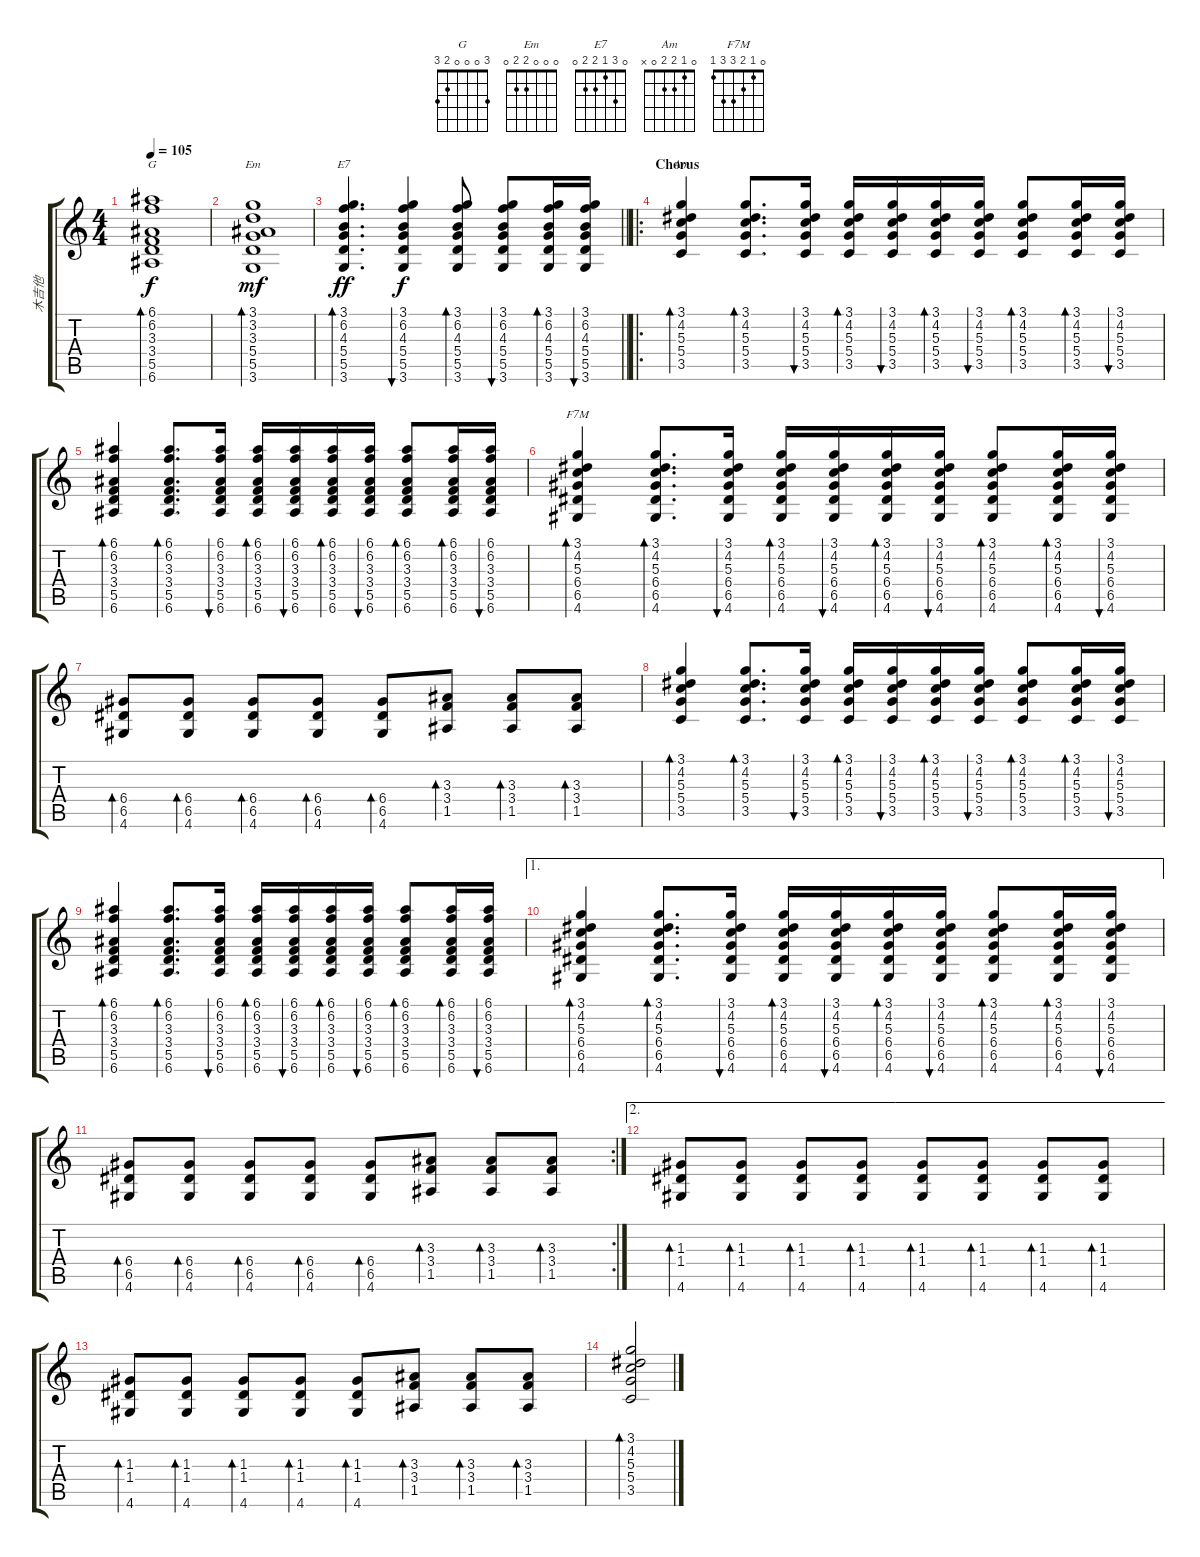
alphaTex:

\track ("木吉他" "木吉他") {instrument acousticguitarsteel}
\staff {score tabs}
\tuning (E4 B3 G3 D3 A2 E2) {hide}
\chord ("G" 3 0 0 0 2 3)
\chord ("Em" 0 0 0 2 2 0)
\chord ("E7" 0 3 1 2 2 0)
\chord ("Am" 0 1 2 2 0 x)
\chord ("F7M" 0 1 2 3 3 1)
\ts (4 4)
\tempo 105
\clef g2
\ks c
(6.1 6.2 3.3 3.4 5.5 6.6).1{bd 240 ch "G" dy f} |
(3.1 3.2 3.3 5.4 5.5 3.6).1{bd 240 ch "Em" dy mf} |
\barLineRight lightlight
(3.1 6.2 4.3 5.4 5.5 3.6).4{d bd 240 ch "E7" dy ff} (3.1 6.2 4.3 5.4 5.5 3.6).4{bu 30 dy f} (3.1 6.2 4.3 5.4 5.5 3.6).8{bd 30} (3.1 6.2 4.3 5.4 5.5 3.6).8{bu 30} (3.1 6.2 4.3 5.4 5.5 3.6).16{bd 30} (3.1 6.2 4.3 5.4 5.5 3.6).16{bu 30} |
\ro
\section ("" "Chorus")
(3.1 4.2 5.3 5.4 3.5).4{bd 120 ch "Am"} (3.1 4.2 5.3 5.4 3.5).8{d bd 30} (3.1 4.2 5.3 5.4 3.5).16{bu 30} (3.1 4.2 5.3 5.4 3.5).16{bd 30} (3.1 4.2 5.3 5.4 3.5).16{bu 30} (3.1 4.2 5.3 5.4 3.5).16{bd 30} (3.1 4.2 5.3 5.4 3.5).16{bu 30} (3.1 4.2 5.3 5.4 3.5).8{bd 30} (3.1 4.2 5.3 5.4 3.5).16{bd 30} (3.1 4.2 5.3 5.4 3.5).16{bu 30} |
(6.1 6.2 3.3 3.4 5.5 6.6).4{bd 120} (6.1 6.2 3.3 3.4 5.5 6.6).8{d bd 30} (6.1 6.2 3.3 3.4 5.5 6.6).16{bu 30} (6.1 6.2 3.3 3.4 5.5 6.6).16{bd 30} (6.1 6.2 3.3 3.4 5.5 6.6).16{bu 30} (6.1 6.2 3.3 3.4 5.5 6.6).16{bd 30} (6.1 6.2 3.3 3.4 5.5 6.6).16{bu 30} (6.1 6.2 3.3 3.4 5.5 6.6).8{bd 30} (6.1 6.2 3.3 3.4 5.5 6.6).16{bd 30} (6.1 6.2 3.3 3.4 5.5 6.6).16{bu 30} |
(3.1 4.2 5.3 6.4 6.5 4.6).4{bd 120 ch "F7M"} (3.1 4.2 5.3 6.4 6.5 4.6).8{d bd 30} (3.1 4.2 5.3 6.4 6.5 4.6).16{bu 30} (3.1 4.2 5.3 6.4 6.5 4.6).16{bd 30} (3.1 4.2 5.3 6.4 6.5 4.6).16{bu 30} (3.1 4.2 5.3 6.4 6.5 4.6).16{bd 30} (3.1 4.2 5.3 6.4 6.5 4.6).16{bu 30} (3.1 4.2 5.3 6.4 6.5 4.6).8{bd 30} (3.1 4.2 5.3 6.4 6.5 4.6).16{bd 30} (3.1 4.2 5.3 6.4 6.5 4.6).16{bu 30} |
(6.4 6.5 4.6).8{bd 30} (6.4 6.5 4.6).8{bd 30} (6.4 6.5 4.6).8{bd 30} (6.4 6.5 4.6).8{bd 30} (6.4 6.5 4.6).8{bd 30} (3.3 3.4 1.5).8{bd 30} (3.3 3.4 1.5).8{bd 30} (3.3 3.4 1.5).8{bd 30} |
(3.1 4.2 5.3 5.4 3.5).4{bd 120} (3.1 4.2 5.3 5.4 3.5).8{d bd 30} (3.1 4.2 5.3 5.4 3.5).16{bu 30} (3.1 4.2 5.3 5.4 3.5).16{bd 30} (3.1 4.2 5.3 5.4 3.5).16{bu 30} (3.1 4.2 5.3 5.4 3.5).16{bd 30} (3.1 4.2 5.3 5.4 3.5).16{bu 30} (3.1 4.2 5.3 5.4 3.5).8{bd 30} (3.1 4.2 5.3 5.4 3.5).16{bd 30} (3.1 4.2 5.3 5.4 3.5).16{bu 30} |
(6.1 6.2 3.3 3.4 5.5 6.6).4{bd 120} (6.1 6.2 3.3 3.4 5.5 6.6).8{d bd 30} (6.1 6.2 3.3 3.4 5.5 6.6).16{bu 30} (6.1 6.2 3.3 3.4 5.5 6.6).16{bd 30} (6.1 6.2 3.3 3.4 5.5 6.6).16{bu 30} (6.1 6.2 3.3 3.4 5.5 6.6).16{bd 30} (6.1 6.2 3.3 3.4 5.5 6.6).16{bu 30} (6.1 6.2 3.3 3.4 5.5 6.6).8{bd 30} (6.1 6.2 3.3 3.4 5.5 6.6).16{bd 30} (6.1 6.2 3.3 3.4 5.5 6.6).16{bu 30} |
\ae 1
(3.1 4.2 5.3 6.4 6.5 4.6).4{bd 120} (3.1 4.2 5.3 6.4 6.5 4.6).8{d bd 30} (3.1 4.2 5.3 6.4 6.5 4.6).16{bu 30} (3.1 4.2 5.3 6.4 6.5 4.6).16{bd 30} (3.1 4.2 5.3 6.4 6.5 4.6).16{bu 30} (3.1 4.2 5.3 6.4 6.5 4.6).16{bd 30} (3.1 4.2 5.3 6.4 6.5 4.6).16{bu 30} (3.1 4.2 5.3 6.4 6.5 4.6).8{bd 30} (3.1 4.2 5.3 6.4 6.5 4.6).16{bd 30} (3.1 4.2 5.3 6.4 6.5 4.6).16{bu 30} |
\rc 2
(6.4 6.5 4.6).8{bd 30} (6.4 6.5 4.6).8{bd 30} (6.4 6.5 4.6).8{bd 30} (6.4 6.5 4.6).8{bd 30} (6.4 6.5 4.6).8{bd 30} (3.3 3.4 1.5).8{bd 30} (3.3 3.4 1.5).8{bd 30} (3.3 3.4 1.5).8{bd 30} |
\ae 2
(1.3 1.4 4.6).8{bd 30} (1.3 1.4 4.6).8{bd 30} (1.3 1.4 4.6).8{bd 30} (1.3 1.4 4.6).8{bd 30} (1.3 1.4 4.6).8{bd 30} (1.3 1.4 4.6).8{bd 30} (1.3 1.4 4.6).8{bd 30} (1.3 1.4 4.6).8{bd 30} |
(1.3 1.4 4.6).8{bd 30} (1.3 1.4 4.6).8{bd 30} (1.3 1.4 4.6).8{bd 30} (1.3 1.4 4.6).8{bd 30} (1.3 1.4 4.6).8{bd 30} (3.3 3.4 1.5).8{bd 30} (3.3 3.4 1.5).8{bd 30} (3.3 3.4 1.5).8{bd 30} |
(3.1 4.2 5.3 5.4 3.5).2{bd 480}
